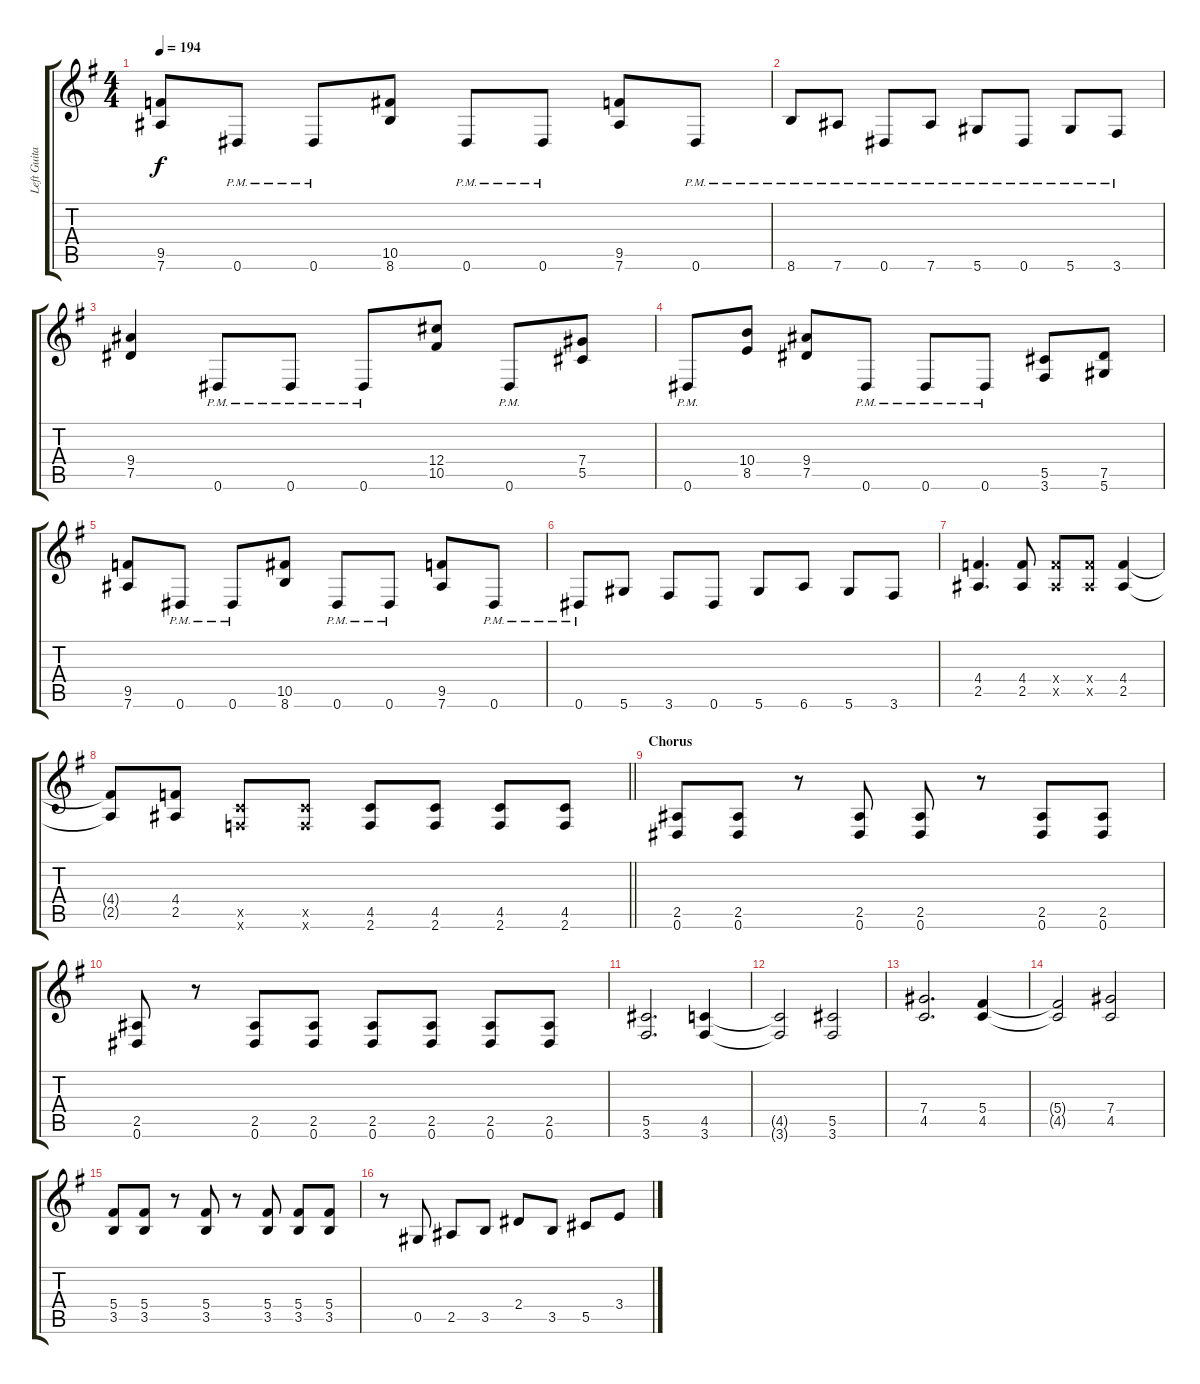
\track ("Left Guitar" "Left Guita") {instrument overdrivenguitar}
\staff {score tabs}
\tuning (Eb4 Bb3 Gb3 Db3 Ab2 Eb2) {hide}
\ts (4 4)
\tempo 194
\clef g2
\ks g
(9.5 7.6).8{dy f} 0.6{pm}.8 0.6{pm}.8 (10.5 8.6).8 0.6{pm}.8 0.6{pm}.8 (9.5 7.6).8 0.6{pm}.8 |
8.6{pm}.8 7.6{pm}.8 0.6{pm}.8 7.6{pm}.8 5.6{pm}.8 0.6{pm}.8 5.6{pm}.8 3.6{pm}.8 |
(9.4 7.5).4 0.6{pm}.8 0.6{pm}.8 0.6{pm}.8 (12.4 10.5).8 0.6{pm}.8 (7.4 5.5).8 |
0.6{pm}.8 (10.4 8.5).8 (9.4 7.5).8 0.6{pm}.8 0.6{pm}.8 0.6{pm}.8 (5.5 3.6).8 (7.5 5.6).8 |
(9.5 7.6).8 0.6{pm}.8 0.6{pm}.8 (10.5 8.6).8 0.6{pm}.8 0.6{pm}.8 (9.5 7.6).8 0.6{pm}.8 |
0.6{pm}.8 5.6.8 3.6.8 0.6.8 5.6.8 6.6.8 5.6.8 3.6.8 |
(4.4 2.5).4{d} (4.4 2.5).8 (4.4{x} 2.5{x}).8 (4.4{x} 2.5{x}).8 (4.4 2.5).4 |
\barLineRight lightlight
(4.4{t} 2.5{t}).8 (4.4 2.5).8 (4.5{x} 2.6{x}).8 (4.5{x} 2.6{x}).8 (4.5 2.6).8 (4.5 2.6).8 (4.5 2.6).8 (4.5 2.6).8 |
\section ("" "Chorus")
(2.5 0.6).8 (2.5 0.6).8 r.8 (2.5 0.6).8 (2.5 0.6).8 r.8 (2.5 0.6).8 (2.5 0.6).8 |
(2.5 0.6).8 r.8 (2.5 0.6).8 (2.5 0.6).8 (2.5 0.6).8 (2.5 0.6).8 (2.5 0.6).8 (2.5 0.6).8 |
(5.5 3.6).2{d} (4.5 3.6).4 |
(4.5{t} 3.6{t}).2 (5.5 3.6).2 |
(7.4 4.5).2{d} (5.4 4.5).4 |
(5.4{t} 4.5{t}).2 (7.4 4.5).2 |
(5.4 3.5).8 (5.4 3.5).8 r.8 (5.4 3.5).8 r.8 (5.4 3.5).8 (5.4 3.5).8 (5.4 3.5).8 |
r.8 0.5.8 2.5.8 3.5.8 2.4.8 3.5.8 5.5.8 3.4.8
